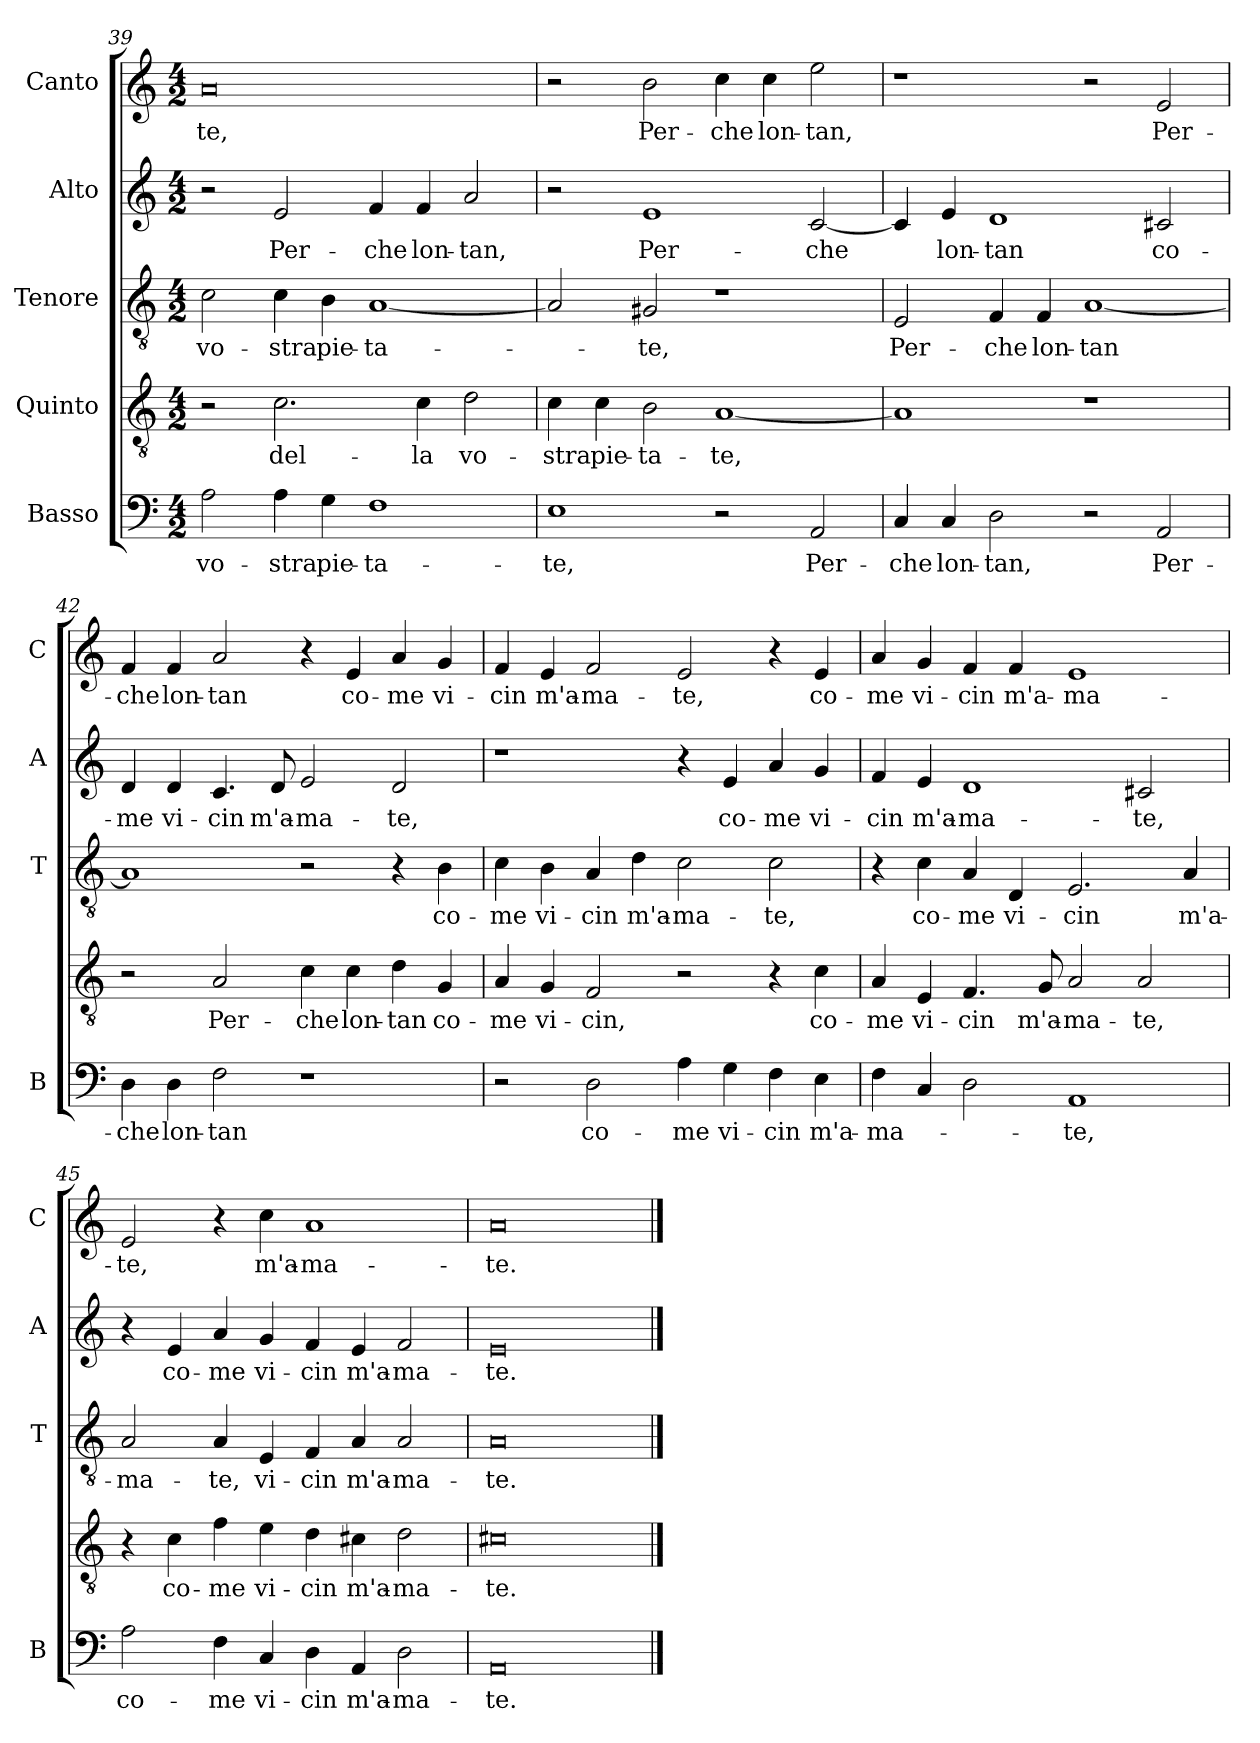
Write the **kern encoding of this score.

**kern	**text	**kern	**text	**kern	**text	**kern	**text	**kern	**text
*part5	*part5	*part4	*part4	*part3	*part3	*part2	*part2	*part1	*part1
*staff5	*staff5	*staff4	*staff4	*staff3	*staff3	*staff2	*staff2	*staff1	*staff1
*I"Basso	*	*I"Quinto	*	*I"Tenore	*	*I"Alto	*	*I"Canto	*
*I'B	*	*	*	*I'T	*	*I'A	*	*I'C	*
*clefF4	*	*clefGv2	*	*clefGv2	*	*clefG2	*	*clefG2	*
*k[]	*	*k[]	*	*k[]	*	*k[]	*	*k[]	*
*C:	*	*C:	*	*C:	*	*C:	*	*C:	*
*M4/2	*	*M4/2	*	*M4/2	*	*M4/2	*	*M4/2	*
=39	=39	=39	=39	=39	=39	=39	=39	=39	=39
!	!LO:LY:b	!	!	!	!LO:LY:b	!	!	!	!LO:LY:b
2A\	vo-	2r	.	2c\	vo-	2r	.	0a	-te,
!	!LO:LY:b	!	!LO:LY:b	!	!LO:LY:b	!	!LO:LY:b	!	!
4A\	-stra	2.c\	del-	4c\	-stra	2e/	Per-	.	.
!	!LO:LY:b	!	!	!	!LO:LY:b	!	!	!	!
4G\	pie-	.	.	4B\	pie-	.	.	.	.
!	!LO:LY:b	!	!	!	!LO:LY:b	!	!LO:LY:b	!	!
1F	-ta-	.	.	[1A	-ta-	4f/	-che	.	.
!	!	!	!LO:LY:b	!	!	!	!LO:LY:b	!	!
.	.	4c\	-la	.	.	4f/	lon-	.	.
!	!	!	!LO:LY:b	!	!	!	!LO:LY:b	!	!
.	.	2d\	vo-	.	.	2a/	-tan,	.	.
!!LO:LB:g=z
=40	=40	=40	=40	=40	=40	=40	=40	=40	=40
!	!LO:LY:b	!	!LO:LY:b	!	!	!	!	!	!
1E	-te,	4c\	-stra	2A/]	.	2r	.	2r	.
!	!	!	!LO:LY:b	!	!	!	!	!	!
.	.	4c\	pie-	.	.	.	.	.	.
!	!	!	!LO:LY:b	!	!LO:LY:b	!	!LO:LY:b	!	!LO:LY:b
.	.	2B\	-ta-	2G#X/	-te,	1e	Per-	2b\	Per-
!	!	!	!LO:LY:b	!	!	!	!	!	!LO:LY:b
2r	.	[1A	-te,	1r	.	.	.	4cc\	-che
!	!	!	!	!	!	!	!	!	!LO:LY:b
.	.	.	.	.	.	.	.	4cc\	lon-
!	!LO:LY:b	!	!	!	!	!	!LO:LY:b	!	!LO:LY:b
2AA/	Per-	.	.	.	.	[2c/	-che	2ee\	-tan,
=41	=41	=41	=41	=41	=41	=41	=41	=41	=41
!	!LO:LY:b	!	!	!	!LO:LY:b	!	!	!	!
4C/	-che	1A]	.	2E/	Per-	4c/]	.	1r	.
!	!LO:LY:b	!	!	!	!	!	!LO:LY:b	!	!
4C/	lon-	.	.	.	.	4e/	lon-	.	.
!	!LO:LY:b	!	!	!	!LO:LY:b	!	!LO:LY:b	!	!
2D\	-tan,	.	.	4F/	-che	1d	-tan	.	.
!	!	!	!	!	!LO:LY:b	!	!	!	!
.	.	.	.	4F/	lon-	.	.	.	.
!	!	!	!	!	!LO:LY:b	!	!	!	!
2r	.	1r	.	[1A	-tan	.	.	2r	.
!	!LO:LY:b	!	!	!	!	!	!LO:LY:b	!	!LO:LY:b
2AA/	Per-	.	.	.	.	2c#X/	co-	2e/	Per-
=42	=42	=42	=42	=42	=42	=42	=42	=42	=42
!	!LO:LY:b	!	!	!	!	!	!LO:LY:b	!	!LO:LY:b
4D\	-che	2r	.	1A]	.	4d/	-me	4f/	-che
!	!LO:LY:b	!	!	!	!	!	!LO:LY:b	!	!LO:LY:b
4D\	lon-	.	.	.	.	4d/	vi-	4f/	lon-
!	!LO:LY:b	!	!LO:LY:b	!	!	!	!LO:LY:b	!	!LO:LY:b
2F\	-tan	2A/	Per-	.	.	4.c/	-cin	2a/	-tan
!	!	!	!	!	!	!	!LO:LY:b	!	!
.	.	.	.	.	.	8d/	m'a-	.	.
!	!	!	!LO:LY:b	!	!	!	!LO:LY:b	!	!
1r	.	4c\	-che	2r	.	2e/	-ma-	4r	.
!	!	!	!LO:LY:b	!	!	!	!	!	!LO:LY:b
.	.	4c\	lon-	.	.	.	.	4e/	co-
!	!	!	!LO:LY:b	!	!	!	!LO:LY:b	!	!LO:LY:b
.	.	4d\	-tan	4r	.	2d/	-te,	4a/	-me
!	!	!	!LO:LY:b	!	!LO:LY:b	!	!	!	!LO:LY:b
.	.	4G/	co-	4B\	co-	.	.	4g/	vi-
=43	=43	=43	=43	=43	=43	=43	=43	=43	=43
!	!	!	!LO:LY:b	!	!LO:LY:b	!	!	!	!LO:LY:b
2r	.	4A/	-me	4c\	-me	1r	.	4f/	-cin
!	!	!	!LO:LY:b	!	!LO:LY:b	!	!	!	!LO:LY:b
.	.	4G/	vi-	4B\	vi-	.	.	4e/	m'a-
!	!LO:LY:b	!	!LO:LY:b	!	!LO:LY:b	!	!	!	!LO:LY:b
2D\	co-	2F/	-cin,	4A/	-cin	.	.	2f/	-ma-
!	!	!	!	!	!LO:LY:b	!	!	!	!
.	.	.	.	4d\	m'a-	.	.	.	.
!	!LO:LY:b	!	!	!	!LO:LY:b	!	!	!	!LO:LY:b
4A\	-me	2r	.	2c\	-ma-	4r	.	2e/	-te,
!	!LO:LY:b	!	!	!	!	!	!LO:LY:b	!	!
4G\	vi-	.	.	.	.	4e/	co-	.	.
!	!LO:LY:b	!	!	!	!LO:LY:b	!	!LO:LY:b	!	!
4F\	-cin	4r	.	2c\	-te,	4a/	-me	4r	.
!	!LO:LY:b	!	!LO:LY:b	!	!	!	!LO:LY:b	!	!LO:LY:b
4E\	m'a-	4c\	co-	.	.	4g/	vi-	4e/	co-
!!LO:LB:g=z
=44	=44	=44	=44	=44	=44	=44	=44	=44	=44
!	!LO:LY:b	!	!LO:LY:b	!	!	!	!LO:LY:b	!	!LO:LY:b
4F\	-ma-	4A/	-me	4r	.	4f/	-cin	4a/	-me
!	!	!	!LO:LY:b	!	!LO:LY:b	!	!LO:LY:b	!	!LO:LY:b
4C/	.	4E/	vi-	4c\	co-	4e/	m'a-	4g/	vi-
!	!	!	!LO:LY:b	!	!LO:LY:b	!	!LO:LY:b	!	!LO:LY:b
2D\	.	4.F/	-cin	4A/	-me	1d	-ma-	4f/	-cin
!	!	!	!	!	!LO:LY:b	!	!	!	!LO:LY:b
.	.	.	.	4D/	vi-	.	.	4f/	m'a-
!	!	!	!LO:LY:b	!	!	!	!	!	!
.	.	8G/	m'a-	.	.	.	.	.	.
!	!LO:LY:b	!	!LO:LY:b	!	!LO:LY:b	!	!	!	!LO:LY:b
1AA	-te,	2A/	-ma-	2.E/	-cin	.	.	1e	-ma-
!	!	!	!LO:LY:b	!	!	!	!LO:LY:b	!	!
.	.	2A/	-te,	.	.	2c#X/	-te,	.	.
!	!	!	!	!	!LO:LY:b	!	!	!	!
.	.	.	.	4A/	m'a-	.	.	.	.
=45	=45	=45	=45	=45	=45	=45	=45	=45	=45
!	!LO:LY:b	!	!	!	!LO:LY:b	!	!	!	!LO:LY:b
2A\	co-	4r	.	2A/	-ma-	4r	.	2e/	-te,
!	!	!	!LO:LY:b	!	!	!	!LO:LY:b	!	!
.	.	4c\	co-	.	.	4e/	co-	.	.
!	!LO:LY:b	!	!LO:LY:b	!	!LO:LY:b	!	!LO:LY:b	!	!
4F\	-me	4f\	-me	4A/	-te,	4a/	-me	4r	.
!	!LO:LY:b	!	!LO:LY:b	!	!LO:LY:b	!	!LO:LY:b	!	!LO:LY:b
4C/	vi-	4e\	vi-	4E/	vi-	4g/	vi-	4cc\	m'a-
!	!LO:LY:b	!	!LO:LY:b	!	!LO:LY:b	!	!LO:LY:b	!	!LO:LY:b
4D\	-cin	4d\	-cin	4F/	-cin	4f/	-cin	1a	-ma-
!	!LO:LY:b	!	!LO:LY:b	!	!LO:LY:b	!	!LO:LY:b	!	!
4AA/	m'a-	4c#X\	m'a-	4A/	m'a-	4e/	m'a-	.	.
!	!LO:LY:b	!	!LO:LY:b	!	!LO:LY:b	!	!LO:LY:b	!	!
2D\	-ma-	2d\	-ma-	2A/	-ma-	2f/	-ma-	.	.
=46	=46	=46	=46	=46	=46	=46	=46	=46	=46
!	!LO:LY:b	!	!LO:LY:b	!	!LO:LY:b	!	!LO:LY:b	!	!LO:LY:b
0AA	-te.	0c#X	-te.	0A	-te.	0e	-te.	0a	-te.
==	==	==	==	==	==	==	==	==	==
*-	*-	*-	*-	*-	*-	*-	*-	*-	*-
